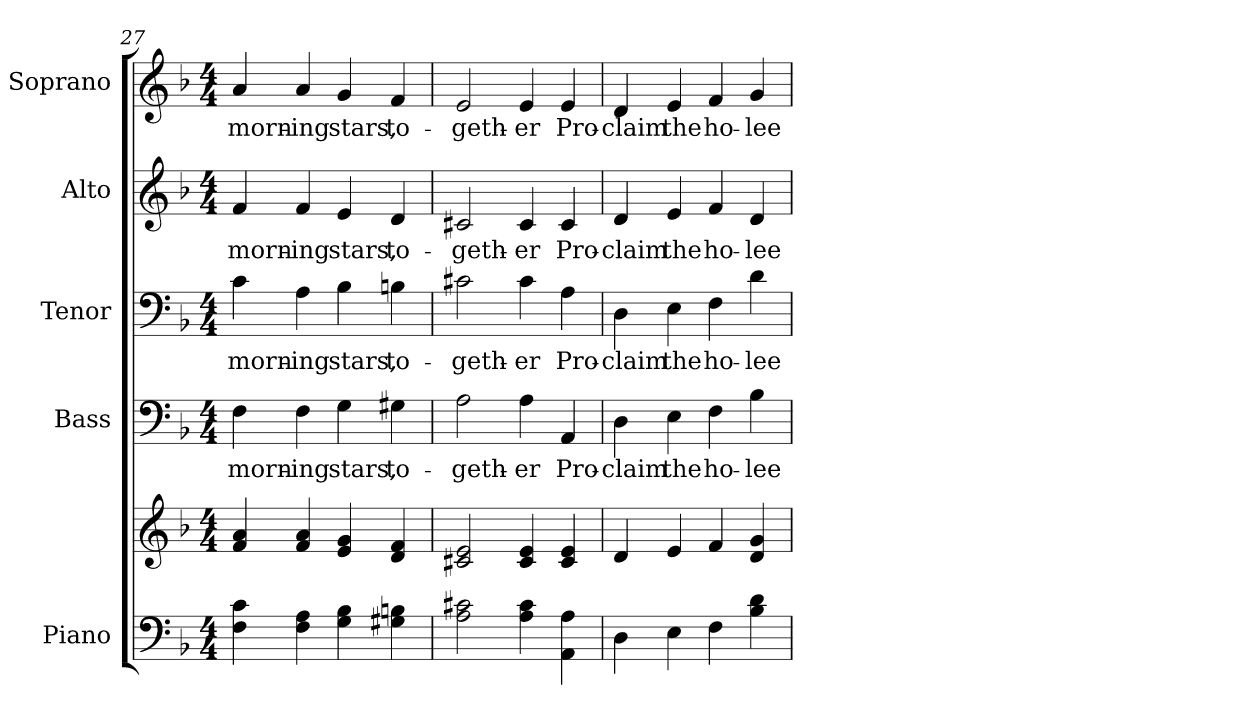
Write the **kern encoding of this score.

**kern	**kern	**kern	**text	**kern	**text	**kern	**text	**kern	**text
*part5	*part5	*part4	*part4	*part3	*part3	*part2	*part2	*part1	*part1
*staff6	*staff5	*staff4	*staff4	*staff3	*staff3	*staff2	*staff2	*staff1	*staff1
*I"Piano	*	*I"Bass	*	*I"Tenor	*	*I"Alto	*	*I"Soprano	*
*I'Pno.	*	*I'B.	*	*I'T.	*	*I'A.	*	*I'S.	*
!!LO:PB:g=z
*clefF4	*clefG2	*clefF4	*	*clefF4	*	*clefG2	*	*clefG2	*
*k[b-]	*k[b-]	*k[b-]	*	*k[b-]	*	*k[b-]	*	*k[b-]	*
*F:	*F:	*F:	*	*F:	*	*F:	*	*F:	*
*M4/4	*M4/4	*M4/4	*	*M4/4	*	*M4/4	*	*M4/4	*
=27	=27	=27	=27	=27	=27	=27	=27	=27	=27
!	!	!	!LO:LY:b:color=#000000	!	!	!	!	!	!
!	!	!	!	!	!LO:LY:b:color=#000000	!	!	!	!
!	!	!	!	!	!	!	!LO:LY:b:color=#000000	!	!
!	!	!	!	!	!	!	!	!	!LO:LY:b:color=#000000
4Fi\ 4ci	4fi/ 4ai	4Fi\	morn-	4ci\	morn-	4fi/	morn-	4ai/	morn-
!	!	!	!LO:LY:b:color=#000000	!	!	!	!	!	!
!	!	!	!	!	!LO:LY:b:color=#000000	!	!	!	!
!	!	!	!	!	!	!	!LO:LY:b:color=#000000	!	!
!	!	!	!	!	!	!	!	!	!LO:LY:b:color=#000000
4Fi\ 4Ai	4fi/ 4ai	4Fi\	-ing	4Ai\	-ing	4fi/	-ing	4ai/	-ing
!	!	!	!LO:LY:b:color=#000000	!	!	!	!	!	!
!	!	!	!	!	!LO:LY:b:color=#000000	!	!	!	!
!	!	!	!	!	!	!	!LO:LY:b:color=#000000	!	!
!	!	!	!	!	!	!	!	!	!LO:LY:b:color=#000000
4Gi\ 4B-i	4ei/ 4gi	4Gi\	stars,	4B-i\	stars,	4ei/	stars,	4gi/	stars,
!	!	!	!LO:LY:b:color=#000000	!	!	!	!	!	!
!	!	!	!	!	!LO:LY:b:color=#000000	!	!	!	!
!	!	!	!	!	!	!	!LO:LY:b:color=#000000	!	!
!	!	!	!	!	!	!	!	!	!LO:LY:b:color=#000000
4G#Xi\ 4Bni	4di/ 4fi	4G#Xi\	to-	4Bni\	to-	4di/	to-	4fi/	to-
=28	=28	=28	=28	=28	=28	=28	=28	=28	=28
!	!	!	!LO:LY:b:color=#000000	!	!	!	!	!	!
!	!	!	!	!	!LO:LY:b:color=#000000	!	!	!	!
!	!	!	!	!	!	!	!LO:LY:b:color=#000000	!	!
!	!	!	!	!	!	!	!	!	!LO:LY:b:color=#000000
2Ai\ 2c#Xi	2c#Xi/ 2ei	2Ai\	-geth-	2c#Xi\	-geth-	2c#Xi/	-geth-	2ei/	-geth-
!	!	!	!LO:LY:b:color=#000000	!	!	!	!	!	!
!	!	!	!	!	!LO:LY:b:color=#000000	!	!	!	!
!	!	!	!	!	!	!	!LO:LY:b:color=#000000	!	!
!	!	!	!	!	!	!	!	!	!LO:LY:b:color=#000000
4Ai\ 4c#i	4c#i/ 4ei	4Ai\	-er	4c#i\	-er	4c#i/	-er	4ei/	-er
!	!	!	!LO:LY:b:color=#000000	!	!	!	!	!	!
!	!	!	!	!	!LO:LY:b:color=#000000	!	!	!	!
!	!	!	!	!	!	!	!LO:LY:b:color=#000000	!	!
!	!	!	!	!	!	!	!	!	!LO:LY:b:color=#000000
4AAi\ 4Ai	4c#i/ 4ei	4AAi/	Pro-	4Ai\	Pro-	4c#i/	Pro-	4ei/	Pro-
!!LO:PB:g=z
=29	=29	=29	=29	=29	=29	=29	=29	=29	=29
!	!	!	!LO:LY:b:color=#000000	!	!	!	!	!	!
!	!	!	!	!	!LO:LY:b:color=#000000	!	!	!	!
!	!	!	!	!	!	!	!LO:LY:b:color=#000000	!	!
!	!	!	!	!	!	!	!	!	!LO:LY:b:color=#000000
4Di\	4di/	4Di\	-claim	4Di\	-claim	4di/	-claim	4di/	-claim
!	!	!	!LO:LY:b:color=#000000	!	!	!	!	!	!
!	!	!	!	!	!LO:LY:b:color=#000000	!	!	!	!
!	!	!	!	!	!	!	!LO:LY:b:color=#000000	!	!
!	!	!	!	!	!	!	!	!	!LO:LY:b:color=#000000
4Ei\	4ei/	4Ei\	the	4Ei\	the	4ei/	the	4ei/	the
!	!	!	!LO:LY:b:color=#000000	!	!	!	!	!	!
!	!	!	!	!	!LO:LY:b:color=#000000	!	!	!	!
!	!	!	!	!	!	!	!LO:LY:b:color=#000000	!	!
!	!	!	!	!	!	!	!	!	!LO:LY:b:color=#000000
4Fi\	4fi/	4Fi\	ho-	4Fi\	ho-	4fi/	ho-	4fi/	ho-
!	!	!	!LO:LY:b:color=#000000	!	!	!	!	!	!
!	!	!	!	!	!LO:LY:b:color=#000000	!	!	!	!
!	!	!	!	!	!	!	!LO:LY:b:color=#000000	!	!
!	!	!	!	!	!	!	!	!	!LO:LY:b:color=#000000
4B-i\ 4di	4di/ 4gi	4B-i\	-lee	4di\	-lee	4di/	-lee	4gi/	-lee
=	=	=	=	=	=	=	=	=	=
*-	*-	*-	*-	*-	*-	*-	*-	*-	*-
